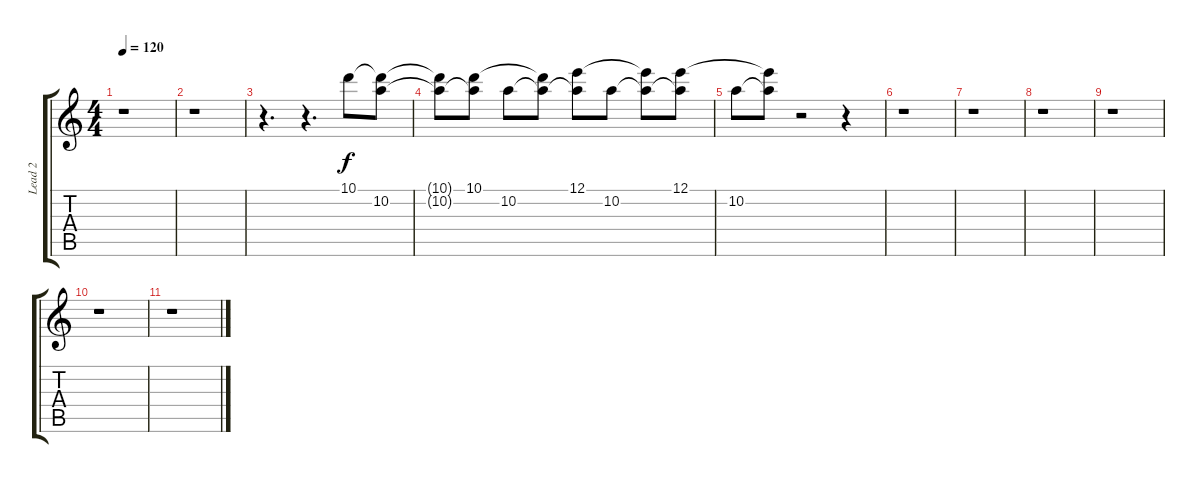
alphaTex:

\track ("Lead 2" "Lead 2") {instrument distortionguitar}
\staff {score tabs}
\tuning (E4 B3 G3 D3 A2 E2) {hide}
\ts (4 4)
\tempo 120
\clef g2
\ks c
r.1{dy f} |
r.1 |
r.4{d} r.4{d} 10.1.8 (10.1{t} 10.2).8 |
(10.1{t} 10.2{t}).8 (10.1 10.2{t}).8 10.2.8 (10.1{t} 10.2{t}).8 (12.1 10.2{t}).8 10.2.8 (12.1{t} 10.2{t}).8 (12.1 10.2{t}).8 |
10.2.8 (12.1{t} 10.2{t}).8 r.2 r.4 |
r.1 |
r.1 |
r.1 |
r.1 |
r.1 |
r.1
